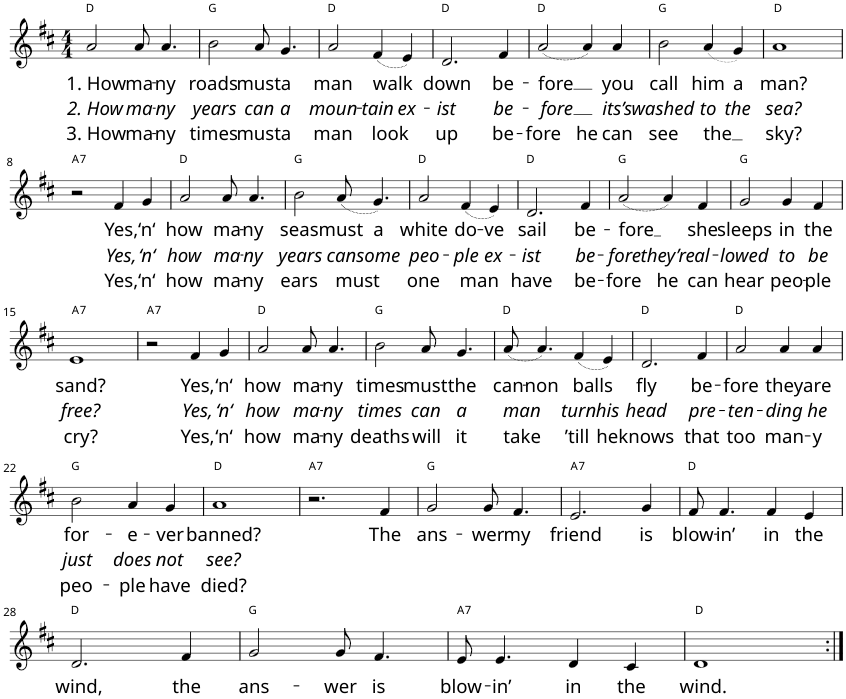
**kern	**text	**text	**text	**harte
*part1	*part1	*part1	*part1	*part1
*staff1	*staff1	*staff1	*staff1	*
*I"Voice	*	*	*	*
*I'Vo.	*	*	*	*
*clefG2	*	*	*	*
*k[f#c#]	*	*	*	*
*M4/4	*	*	*	*
=1	=1	=1	=1	=1
!	!LO:LY:b	!LO:LY:b	!LO:LY:b	!
2a/	1. How	2. How	3. How	D:maj
!	!LO:LY:b	!LO:LY:b	!LO:LY:b	!
8a/	ma-	ma-	ma-	.
!	!LO:LY:b	!LO:LY:b	!LO:LY:b	!
4.a/	-ny	-ny	-ny	.
=2	=2	=2	=2	=2
!	!LO:LY:b	!LO:LY:b	!LO:LY:b	!
2b\	roads	years	times	G:maj
!	!LO:LY:b	!LO:LY:b	!LO:LY:b	!
8a/	must	can	must	.
!	!LO:LY:b	!LO:LY:b	!LO:LY:b	!
4.g/	a	a	a	.
=3	=3	=3	=3	=3
!	!LO:LY:b	!LO:LY:b	!LO:LY:b	!
2a/	man	-moun-	man	D:maj
!	!LO:LY:b	!LO:LY:b	!LO:LY:b	!
((4f#/	walk	tain	look	.
!	!	!LO:LY:b	!	!
4e/))	.	-ex-	.	.
=4	=4	=4	=4	=4
!	!LO:LY:b	!LO:LY:b	!LO:LY:b	!
2.d/	down	-ist	up	D:maj
!	!LO:LY:b	!LO:LY:b	!LO:LY:b	!
4f#/	be-	be-	be-	.
=5	=5	=5	=5	=5
!	!LO:LY:b	!LO:LY:b	!LO:LY:b	!
((2a/	-fore	-fore	-fore	D:maj
!	!	!	!LO:LY:b	!
4a/))	.	.	he	.
!	!LO:LY:b	!LO:LY:b	!LO:LY:b	!
4a/	you	its’s	can	.
=6	=6	=6	=6	=6
!	!LO:LY:b	!LO:LY:b	!LO:LY:b	!
2b\	call	washed	see	G:maj
!	!LO:LY:b	!LO:LY:b	!LO:LY:b	!
(4a/	him	to	the	.
!	!LO:LY:b	!LO:LY:b	!	!
4g/)	a	the	.	.
=7	=7	=7	=7	=7
!	!LO:LY:b	!LO:LY:b	!LO:LY:b	!
1a	man?	sea?	sky?	D:maj
!!LO:LB:g=z
=8	=8	=8	=8	=8
!	!	!	!	!LO:H:kt=7
2r	.	.	.	A:7
!	!LO:LY:b	!LO:LY:b	!LO:LY:b	!
4f#/	Yes,	Yes,	Yes,	.
!	!LO:LY:b	!LO:LY:b	!LO:LY:b	!
4g/	‘n‘	‘n‘	‘n‘	.
=9	=9	=9	=9	=9
!	!LO:LY:b	!LO:LY:b	!LO:LY:b	!
2a/	how	how	how	D:maj
!	!LO:LY:b	!LO:LY:b	!LO:LY:b	!
8a/	ma-	ma-	ma-	.
!	!LO:LY:b	!LO:LY:b	!LO:LY:b	!
4.a/	-ny	-ny	-ny	.
=10	=10	=10	=10	=10
!	!LO:LY:b	!LO:LY:b	!LO:LY:b	!
2b\	seas	years	ears	G:maj
!	!LO:LY:b	!LO:LY:b	!LO:LY:b	!
((8a/	must	can	-must	.
!	!LO:LY:b	!LO:LY:b	!	!
4.g/))	a	some	.	.
=11	=11	=11	=11	=11
!	!LO:LY:b	!LO:LY:b	!LO:LY:b	!
2a/	white	peo-	one	D:maj
!	!LO:LY:b	!LO:LY:b	!LO:LY:b	!
((4f#/	do-	-ple	-man	.
!	!LO:LY:b	!LO:LY:b	!	!
4e/))	-ve	ex-	.	.
=12	=12	=12	=12	=12
!	!LO:LY:b	!LO:LY:b	!LO:LY:b	!
2.d/	sail	-ist	have	D:maj
!	!LO:LY:b	!LO:LY:b	!LO:LY:b	!
4f#/	be-	be-	be-	.
=13	=13	=13	=13	=13
!	!LO:LY:b	!LO:LY:b	!LO:LY:b	!
((2a/	-fore	-fore	-fore	G:maj
!	!	!LO:LY:b	!LO:LY:b	!
4a/))	.	they’re	he	.
!	!LO:LY:b	!LO:LY:b	!LO:LY:b	!
4f#/	she	al-	can	.
=14	=14	=14	=14	=14
!	!LO:LY:b	!LO:LY:b	!LO:LY:b	!
2g/	sleeps	-lowed	hear	G:maj
!	!LO:LY:b	!LO:LY:b	!LO:LY:b	!
4g/	in	to	peo-	.
!	!LO:LY:b	!LO:LY:b	!LO:LY:b	!
4f#/	the	be	-ple	.
!!LO:LB:g=z
=15	=15	=15	=15	=15
!	!LO:LY:b	!LO:LY:b	!LO:LY:b	!LO:H:kt=7
1e	sand?	free?	cry?	A:7
=16	=16	=16	=16	=16
!	!	!	!	!LO:H:kt=7
2r	.	.	.	A:7
!	!LO:LY:b	!LO:LY:b	!LO:LY:b	!
4f#/	Yes,	Yes,	Yes,	.
!	!LO:LY:b	!LO:LY:b	!LO:LY:b	!
4g/	‘n‘	‘n‘	‘n‘	.
=17	=17	=17	=17	=17
!	!LO:LY:b	!LO:LY:b	!LO:LY:b	!
2a/	how	how	how	D:maj
!	!LO:LY:b	!LO:LY:b	!LO:LY:b	!
8a/	ma-	ma-	ma-	.
!	!LO:LY:b	!LO:LY:b	!LO:LY:b	!
4.a/	-ny	-ny	-ny	.
=18	=18	=18	=18	=18
!	!LO:LY:b	!LO:LY:b	!LO:LY:b	!
2b\	times	times	deaths	G:maj
!	!LO:LY:b	!LO:LY:b	!LO:LY:b	!
8a/	must	can	will	.
!	!LO:LY:b	!LO:LY:b	!LO:LY:b	!
4.g/	the	a	it	.
=19	=19	=19	=19	=19
!	!LO:LY:b	!LO:LY:b	!LO:LY:b	!
((8a/	can-	man	take	D:maj
!	!LO:LY:b	!	!	!
4.a/))	-non	.	.	.
!	!LO:LY:b	!LO:LY:b	!LO:LY:b	!
((4f#/	-balls	turn	’till	.
!	!	!LO:LY:b	!LO:LY:b	!
4e/))	.	his	he	.
=20	=20	=20	=20	=20
!	!LO:LY:b	!LO:LY:b	!LO:LY:b	!
2.d/	fly	head	knows	D:maj
!	!LO:LY:b	!LO:LY:b	!LO:LY:b	!
4f#/	be-	pre-	that	.
=21	=21	=21	=21	=21
!	!LO:LY:b	!LO:LY:b	!LO:LY:b	!
2a/	-fore	-ten-	too	D:maj
!	!LO:LY:b	!LO:LY:b	!LO:LY:b	!
4a/	they	-ding	man-	.
!	!LO:LY:b	!LO:LY:b	!LO:LY:b	!
4a/	are	he	-y	.
!!LO:LB:g=z
=22	=22	=22	=22	=22
!	!LO:LY:b	!LO:LY:b	!LO:LY:b	!
2b\	for-	just	peo-	G:maj
!	!LO:LY:b	!LO:LY:b	!LO:LY:b	!
4a/	-e-	does	-ple	.
!	!LO:LY:b	!LO:LY:b	!LO:LY:b	!
4g/	-ver	not	have	.
=23	=23	=23	=23	=23
!	!LO:LY:b	!LO:LY:b	!LO:LY:b	!
1a	banned?	see?	died?	D:maj
=24	=24	=24	=24	=24
!	!	!	!	!LO:H:kt=7
2.r	.	.	.	A:7
!	!LO:LY:b	!	!	!
4f#/	The	.	.	.
=25	=25	=25	=25	=25
!	!LO:LY:b	!	!	!
2g/	ans-	.	.	G:maj
!	!LO:LY:b	!	!	!
8g/	-wer	.	.	.
!	!LO:LY:b	!	!	!
4.f#/	my	.	.	.
=26	=26	=26	=26	=26
!	!LO:LY:b	!	!	!LO:H:kt=7
2.e/	friend	.	.	A:7
!	!LO:LY:b	!	!	!
4g/	is	.	.	.
=27	=27	=27	=27	=27
!	!LO:LY:b	!	!	!
8f#/	blow-	.	.	D:maj
!	!LO:LY:b	!	!	!
4.f#/	-in’	.	.	.
!	!LO:LY:b	!	!	!
4f#/	in	.	.	.
!	!LO:LY:b	!	!	!
4e/	the	.	.	.
!!LO:LB:g=z
=28	=28	=28	=28	=28
!	!LO:LY:b	!	!	!
2.d/	wind,	.	.	D:maj
!	!LO:LY:b	!	!	!
4f#/	the	.	.	.
=29	=29	=29	=29	=29
!	!LO:LY:b	!	!	!
2g/	ans-	.	.	G:maj
!	!LO:LY:b	!	!	!
8g/	wer	.	.	.
!	!LO:LY:b	!	!	!
4.f#/	is	.	.	.
=30	=30	=30	=30	=30
!	!LO:LY:b	!	!	!LO:H:kt=7
8e/	blow-	.	.	A:7
!	!LO:LY:b	!	!	!
4.e/	-in’	.	.	.
!	!LO:LY:b	!	!	!
4d/	in	.	.	.
!	!LO:LY:b	!	!	!
4c#/	the	.	.	.
=31	=31	=31	=31	=31
!	!LO:LY:b	!	!	!
1d	wind.	.	.	D:maj
=:|!	=:|!	=:|!	=:|!	=:|!
*-	*-	*-	*-	*-
